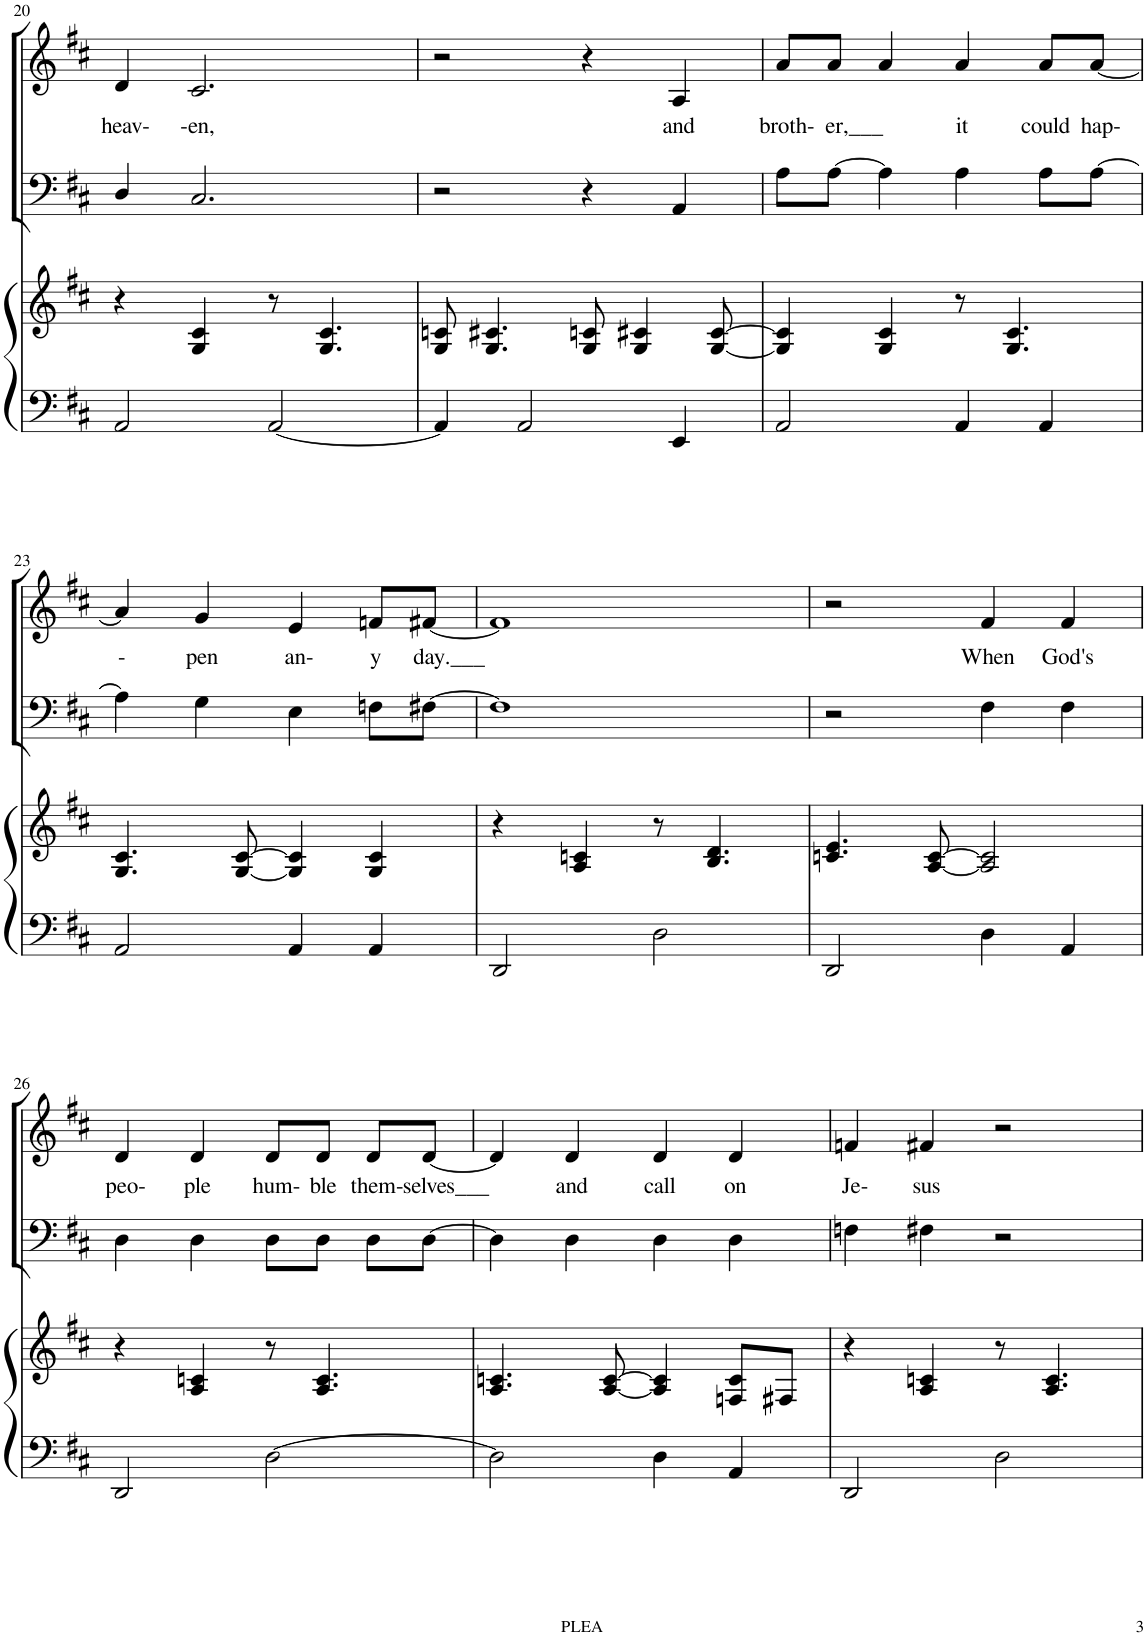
**kern	**kern	**kern	**kern	**text
*part4	*part3	*part2	*part1	*part1
*staff4	*staff3	*staff2	*staff1	*staff1
*I"Piano	*I"Piano	*I"Piano	*I"Piano	*
*I'Pno	*I'Pno	*I'Pno	*I'Pno	*
!!LO:PB:g=z
*clefF4	*clefG2	*clefF4	*clefG2	*
*k[f#c#]	*k[f#c#]	*k[f#c#]	*k[f#c#]	*
*	*	*M4/4	*M4/4	*
=20	=20	=20	=20	=20
!	!	!	!	!LO:LY:b
2AA/	4r	4D/	4d/	heav-
!	!	!	!	!LO:LY:b
.	4G/ 4c#/	2.C#/	2.c#/	-en,
[2AA/	8r	.	.	.
.	4.G/ 4.c#/	.	.	.
=21	=21	=21	=21	=21
4AA/]	8G/ 8cn/	2r	2r	.
.	4.G/ 4.c#X/	.	.	.
2AA/	.	.	.	.
.	8G/ 8cn/	4r	4r	.
.	4G/ 4c#X/	.	.	.
!	!	!	!	!LO:LY:b
4EE/	.	4AA/	4A/	and
.	[8G/ [8c#/	.	.	.
=22	=22	=22	=22	=22
!	!	!	!	!LO:LY:b
2AA/	4G/] 4c#/]	8A\L	8a/L	broth-
!	!	!	!	!LO:LY:b
.	.	[8A\J	8a/J	er,___
.	4G/ 4c#/	4A\]	4a/	.
!	!	!	!	!LO:LY:b
4AA/	8r	4A\	4a/	it
.	4.G/ 4.c#/	.	.	.
!	!	!	!	!LO:LY:b
4AA/	.	8A\L	8a/L	could
!	!	!	!	!LO:LY:b
.	.	[8A\J	[8a/J	hap-
!!LO:LB:g=z
=23	=23	=23	=23	=23
!	!	!	!	!LO:LY:b
2AA/	4.G/ 4.c#/	4A\]	4a/]	-
!	!	!	!	!LO:LY:b
.	.	4G\	4g/	pen
.	[8G/ [8c#/	.	.	.
!	!	!	!	!LO:LY:b
4AA/	4G/] 4c#/]	4E\	4e/	an-
!	!	!	!	!LO:LY:b
4AA/	4G/ 4c#/	8Fn\L	8fn/L	y
!	!	!	!	!LO:LY:b
.	.	[8F#X\J	[8f#X/J	day.___
=24	=24	=24	=24	=24
2DD/	4r	1F#]	1f#]	.
.	4A/ 4cn/	.	.	.
2D\	8r	.	.	.
.	4.B/ 4.d/	.	.	.
=25	=25	=25	=25	=25
2DD/	4.cn/ 4.e/	2r	2r	.
.	[8A/ [8c/	.	.	.
!	!	!	!	!LO:LY:b
4D\	2A/] 2c/]	4F#\	4f#/	When
!	!	!	!	!LO:LY:b
4AA/	.	4F#\	4f#/	God's
!!LO:LB:g=z
=26	=26	=26	=26	=26
!	!	!	!	!LO:LY:b
2DD/	4r	4D\	4d/	peo-
!	!	!	!	!LO:LY:b
.	4A/ 4cn/	4D\	4d/	ple
!	!	!	!	!LO:LY:b
[2D\	8r	8D\L	8d/L	hum-
!	!	!	!	!LO:LY:b
.	4.A/ 4.c/	8D\J	8d/J	ble
!	!	!	!	!LO:LY:b
.	.	8D\L	8d/L	them-
!	!	!	!	!LO:LY:b
.	.	[8D\J	[8d/J	selves___
=27	=27	=27	=27	=27
2D\]	4.A/ 4.cn/	4D\]	4d/]	.
!	!	!	!	!LO:LY:b
.	.	4D\	4d/	and
.	[8A/ [8c/	.	.	.
!	!	!	!	!LO:LY:b
4D\	4A/] 4c/]	4D\	4d/	call
!	!	!	!	!LO:LY:b
4AA/	8Fn/ 8c/L	4D\	4d/	on
.	8F#X/J	.	.	.
=28	=28	=28	=28	=28
!	!	!	!	!LO:LY:b
2DD/	4r	4Fn\	4fn/	Je-
!	!	!	!	!LO:LY:b
.	4A/ 4cn/	4F#X\	4f#X/	sus
2D\	8r	2r	2r	.
.	4.A/ 4.c/	.	.	.
=	=	=	=	=
*-	*-	*-	*-	*-
